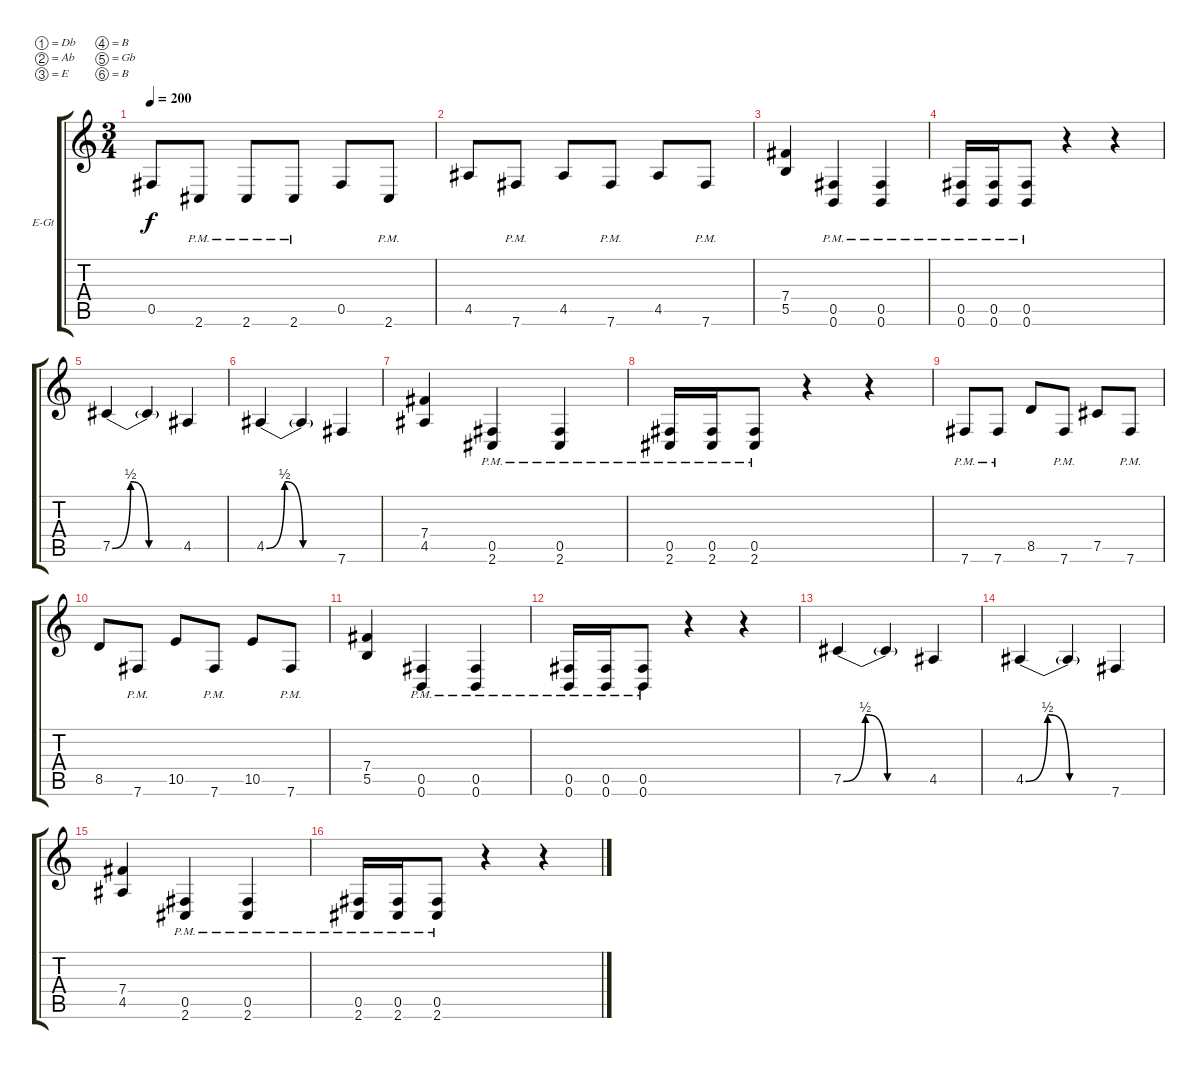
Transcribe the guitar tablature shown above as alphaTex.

\bracketExtendMode groupsimilarinstruments
\firstSystemTrackNameOrientation horizontal
\otherSystemsTrackNameOrientation horizontal
\track ("Track 2" "E-Gt") {multiBarRest instrument overdrivenguitar}
\staff {score tabs}
\tuning (Db4 Ab3 E3 B2 Gb2 B1)
\ts (3 4)
\tempo 200
\clef g2
\ks c
0.5.8{dy f} 2.6{pm}.8 2.6{pm}.8 2.6{pm}.8 0.5.8 2.6{pm}.8 |
4.5.8 7.6{pm}.8 4.5.8 7.6{pm}.8 4.5.8 7.6{pm}.8 |
(7.4 5.5).4 (0.5{pm} 0.6{pm}).4 (0.5{pm} 0.6{pm}).4 |
(0.5{pm} 0.6{pm}).16 (0.5{pm} 0.6{pm}).16 (0.5{pm} 0.6{pm}).8 r.4 r.4 |
7.5{be (bendrelease 0 0 30 2 30 2 60 0)}.4 7.5{be (hold 0 0 60 0) t}.4 4.5.4 |
4.5{be (bendrelease 0 0 30 2 30 2 60 0)}.4 4.5{be (hold 0 0 60 0) t}.4 7.6.4 |
(7.4 4.5).4 (0.5{pm} 2.6{pm}).4 (0.5{pm} 2.6{pm}).4 |
(0.5{pm} 2.6{pm}).16 (0.5{pm} 2.6{pm}).16 (0.5{pm} 2.6{pm}).8 r.4 r.4 |
7.6{pm}.8 7.6{pm}.8 8.5.8 7.6{pm}.8 7.5.8 7.6{pm}.8 |
8.5.8 7.6{pm}.8 10.5.8 7.6{pm}.8 10.5.8 7.6{pm}.8 |
(7.4 5.5).4 (0.5{pm} 0.6{pm}).4 (0.5{pm} 0.6{pm}).4 |
(0.5{pm} 0.6{pm}).16 (0.5{pm} 0.6{pm}).16 (0.5{pm} 0.6{pm}).8 r.4 r.4 |
7.5{be (bendrelease 0 0 30 2 30 2 60 0)}.4 7.5{be (hold 0 0 60 0) t}.4 4.5.4 |
4.5{be (bendrelease 0 0 30 2 30 2 60 0)}.4 4.5{be (hold 0 0 60 0) t}.4 7.6.4 |
(7.4 4.5).4 (0.5{pm} 2.6{pm}).4 (0.5{pm} 2.6{pm}).4 |
(0.5{pm} 2.6{pm}).16 (0.5{pm} 2.6{pm}).16 (0.5{pm} 2.6{pm}).8 r.4 r.4
